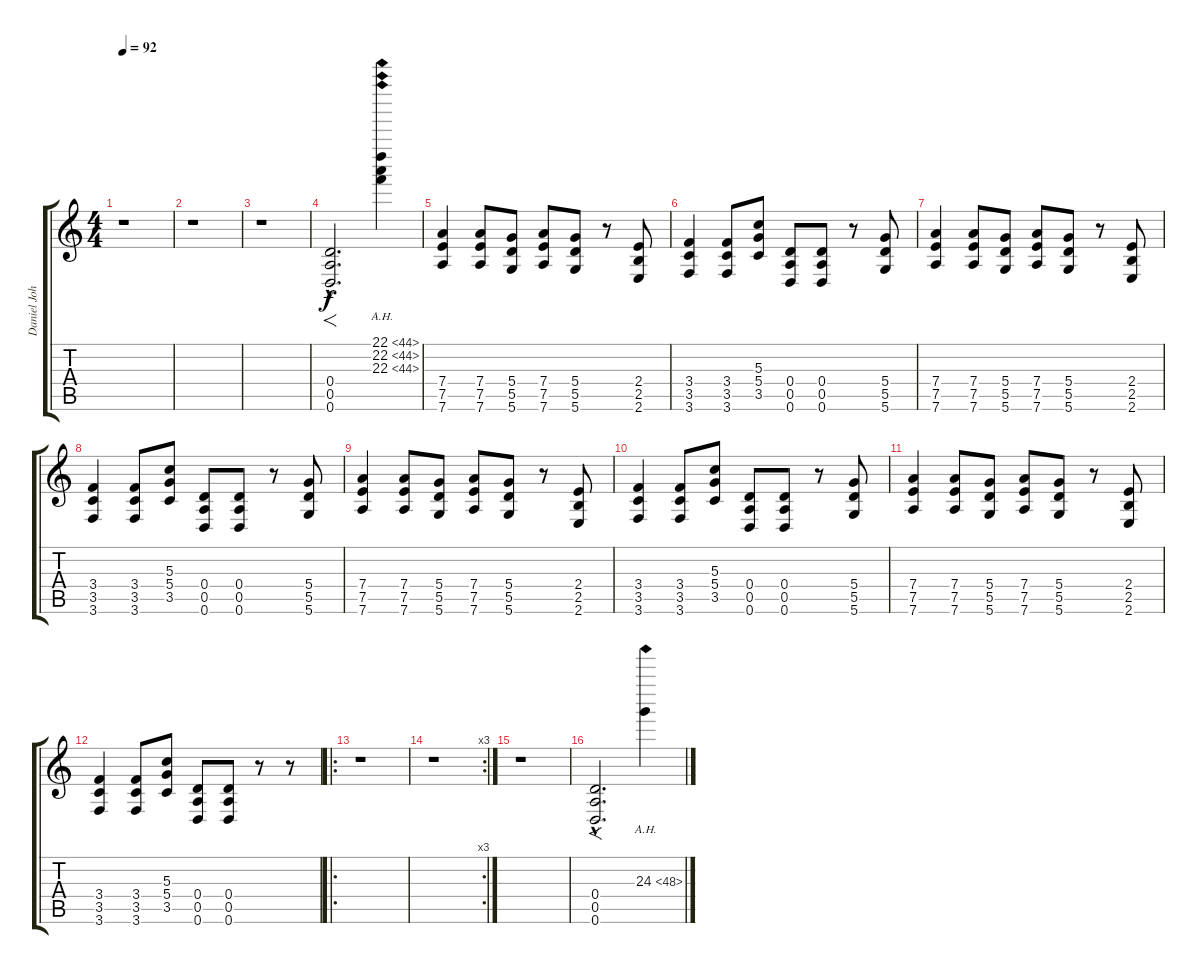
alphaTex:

\track ("Daniel Johns (Gtr 1)" "Daniel Joh") {instrument distortionguitar}
\staff {score tabs}
\tuning (E4 B3 G3 D3 A2 D2) {hide}
\ts (4 4)
\tempo 92
\clef g2
\ks c
r.1{dy f instrument distortionguitar} |
r.1 |
r.1 |
(0.4{hac} 0.5{hac} 0.6{hac}).2{f d} (22.1{ah 22} 22.2{ah 22} 22.3{ah 22}).4 |
(7.4 7.5 7.6).4 (7.4 7.5 7.6).8 (5.4 5.5 5.6).8 (7.4 7.5 7.6).8 (5.4 5.5 5.6).8 r.8 (2.4 2.5 2.6).8 |
(3.4 3.5 3.6).4 (3.4 3.5 3.6).8 (5.3 5.4 3.5).8 (0.4 0.5 0.6).8 (0.4 0.5 0.6).8 r.8 (5.4 5.5 5.6).8 |
(7.4 7.5 7.6).4 (7.4 7.5 7.6).8 (5.4 5.5 5.6).8 (7.4 7.5 7.6).8 (5.4 5.5 5.6).8 r.8 (2.4 2.5 2.6).8 |
(3.4 3.5 3.6).4 (3.4 3.5 3.6).8 (5.3 5.4 3.5).8 (0.4 0.5 0.6).8 (0.4 0.5 0.6).8 r.8 (5.4 5.5 5.6).8 |
(7.4 7.5 7.6).4 (7.4 7.5 7.6).8 (5.4 5.5 5.6).8 (7.4 7.5 7.6).8 (5.4 5.5 5.6).8 r.8 (2.4 2.5 2.6).8 |
(3.4 3.5 3.6).4 (3.4 3.5 3.6).8 (5.3 5.4 3.5).8 (0.4 0.5 0.6).8 (0.4 0.5 0.6).8 r.8 (5.4 5.5 5.6).8 |
(7.4 7.5 7.6).4 (7.4 7.5 7.6).8 (5.4 5.5 5.6).8 (7.4 7.5 7.6).8 (5.4 5.5 5.6).8 r.8 (2.4 2.5 2.6).8 |
(3.4 3.5 3.6).4 (3.4 3.5 3.6).8 (5.3 5.4 3.5).8 (0.4 0.5 0.6).8 (0.4 0.5 0.6).8 r.8 r.8 |
\ro
r.1 |
\rc 3
r.1 |
r.1 |
(0.4{hac} 0.5{hac} 0.6{hac}).2{f d} 24.3{ah 24}.4
